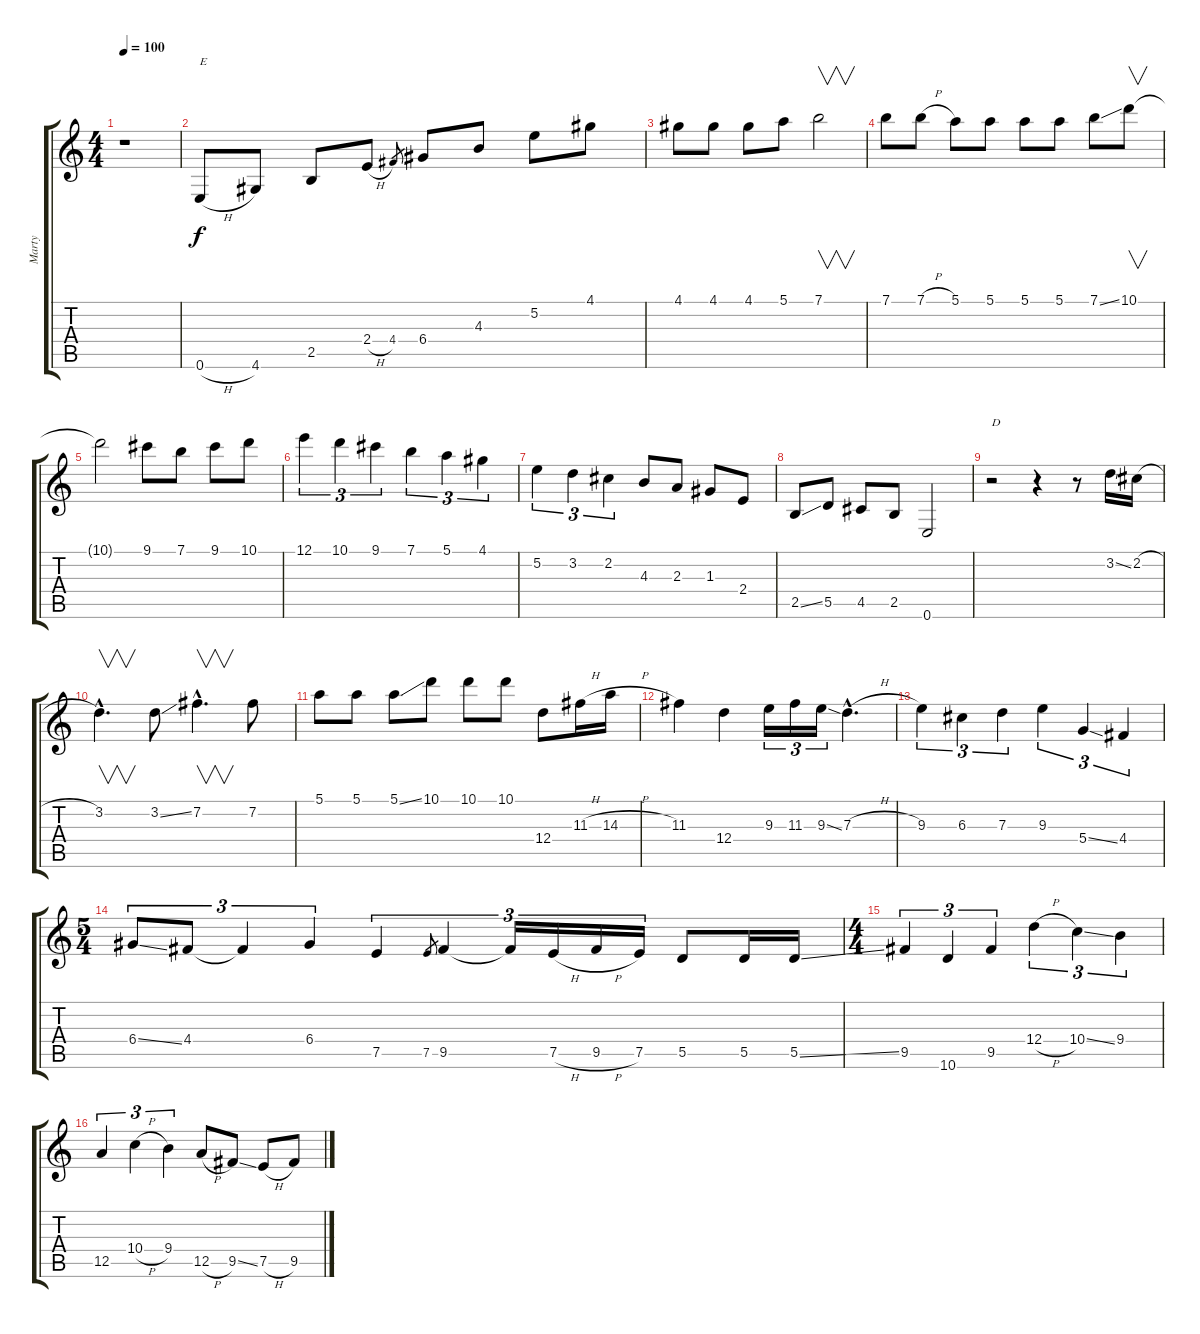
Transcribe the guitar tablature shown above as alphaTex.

\track ("Marty" "Marty") {instrument distortionguitar}
\staff {score tabs}
\tuning (E4 B3 G3 D3 A2 E2) {hide}
\ts (4 4)
\tempo 100
\clef g2
\ks c
r.1{dy f instrument distortionguitar} |
0.6{h}.8{txt "E"} 4.6.8 2.5.8 2.4{h}.8 4.4.8{gr} 6.4.8 4.3.8 5.2.8 4.1.8 |
4.1.8 4.1.8 4.1.8 5.1.8 7.1.2{v} |
7.1.8 7.1{h}.8 5.1.8 5.1.8 5.1.8 5.1.8 7.1{ss}.8 10.1.8{v} |
10.1{t}.2 9.1.8 7.1.8 9.1.8 10.1.8 |
12.1.4{tu (3 2)} 10.1.4{tu (3 2)} 9.1.4{tu (3 2)} 7.1.4{tu (3 2)} 5.1.4{tu (3 2)} 4.1.4{tu (3 2)} |
5.2.4{tu (3 2)} 3.2.4{tu (3 2)} 2.2.4{tu (3 2)} 4.3.8 2.3.8 1.3.8 2.4.8 |
2.5{ss}.8 5.5.8 4.5.8 2.5.8 0.6.2 |
r.2{txt "D"} r.4 r.8 3.2{ss}.16 2.2{h}.16 |
3.2{hac}.4{v d} 3.2{ss}.8 7.2{hac}.4{v d} 7.2.8 |
5.1.8 5.1.8 5.1{ss}.8 10.1.8 10.1.8 10.1.8 12.4.8 11.3{h}.16 14.3{h}.16 |
11.3.4 12.4.4 9.3.16{tu (3 2)} 11.3.16{tu (3 2)} 9.3{ss}.16{tu (3 2)} 7.3{h hac}.4{d} |
9.3.4{tu (3 2)} 6.3.4{tu (3 2)} 7.3.4{tu (3 2)} 9.3.4{tu (3 2)} 5.4{ss}.4{tu (3 2)} 4.4.4{tu (3 2)} |
\ts (5 4)
6.4{ss}.8{tu (3 2)} 4.4.8{tu (3 2)} 4.4{t}.4{tu (3 2)} 6.4.4{tu (3 2)} 7.5.4{tu (3 2)} 7.5.8{gr} 9.5.4{tu (3 2)} 9.5{t}.16{tu (3 2)} 7.5{h}.16{tu (3 2)} 9.5{h}.16{tu (3 2)} 7.5.16{tu (3 2)} 5.5.8 5.5.16 5.5{ss}.16 |
\ts (4 4)
9.5.4{tu (3 2)} 10.6.4{tu (3 2)} 9.5.4{tu (3 2)} 12.4{h}.4{tu (3 2)} 10.4{ss}.4{tu (3 2)} 9.4.4{tu (3 2)} |
12.5.4{tu (3 2)} 10.4{h}.4{tu (3 2)} 9.4.4{tu (3 2)} 12.5{h}.8 9.5{ss}.8 7.5{h}.8 9.5{h}.8
